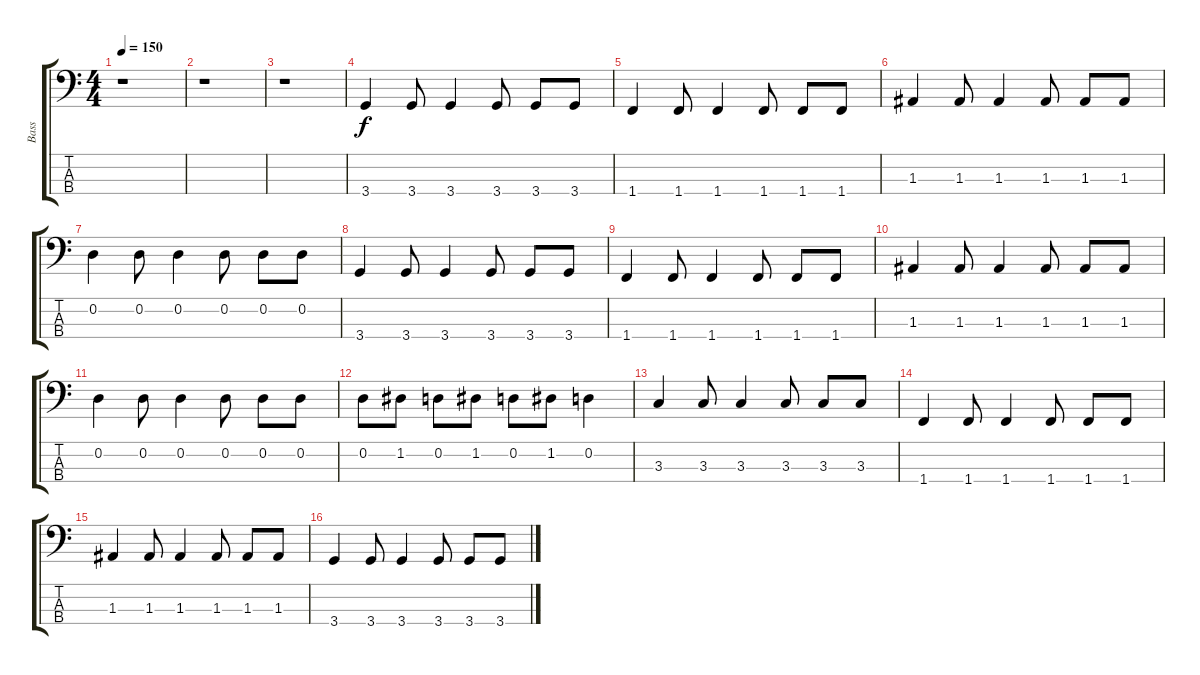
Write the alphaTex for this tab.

\track ("Bass" "Bass") {instrument electricbassfinger}
\staff {score tabs}
\tuning (G2 D2 A1 E1) {hide}
\ts (4 4)
\tempo 150
\clef f4
\ks c
r.1{dy f} |
r.1 |
r.1 |
3.4.4{volume 13 instrument electricbasspick} 3.4.8 3.4.4 3.4.8 3.4.8 3.4.8 |
1.4.4 1.4.8 1.4.4 1.4.8 1.4.8 1.4.8 |
1.3.4 1.3.8 1.3.4 1.3.8 1.3.8 1.3.8 |
0.2.4 0.2.8 0.2.4 0.2.8 0.2.8 0.2.8 |
3.4.4 3.4.8 3.4.4 3.4.8 3.4.8 3.4.8 |
1.4.4 1.4.8 1.4.4 1.4.8 1.4.8 1.4.8 |
1.3.4 1.3.8 1.3.4 1.3.8 1.3.8 1.3.8 |
0.2.4 0.2.8 0.2.4 0.2.8 0.2.8 0.2.8 |
0.2.8 1.2.8 0.2.8 1.2.8 0.2.8 1.2.8 0.2.4 |
3.3.4 3.3.8 3.3.4 3.3.8 3.3.8 3.3.8 |
1.4.4 1.4.8 1.4.4 1.4.8 1.4.8 1.4.8 |
1.3.4 1.3.8 1.3.4 1.3.8 1.3.8 1.3.8 |
3.4.4 3.4.8 3.4.4 3.4.8 3.4.8 3.4.8
